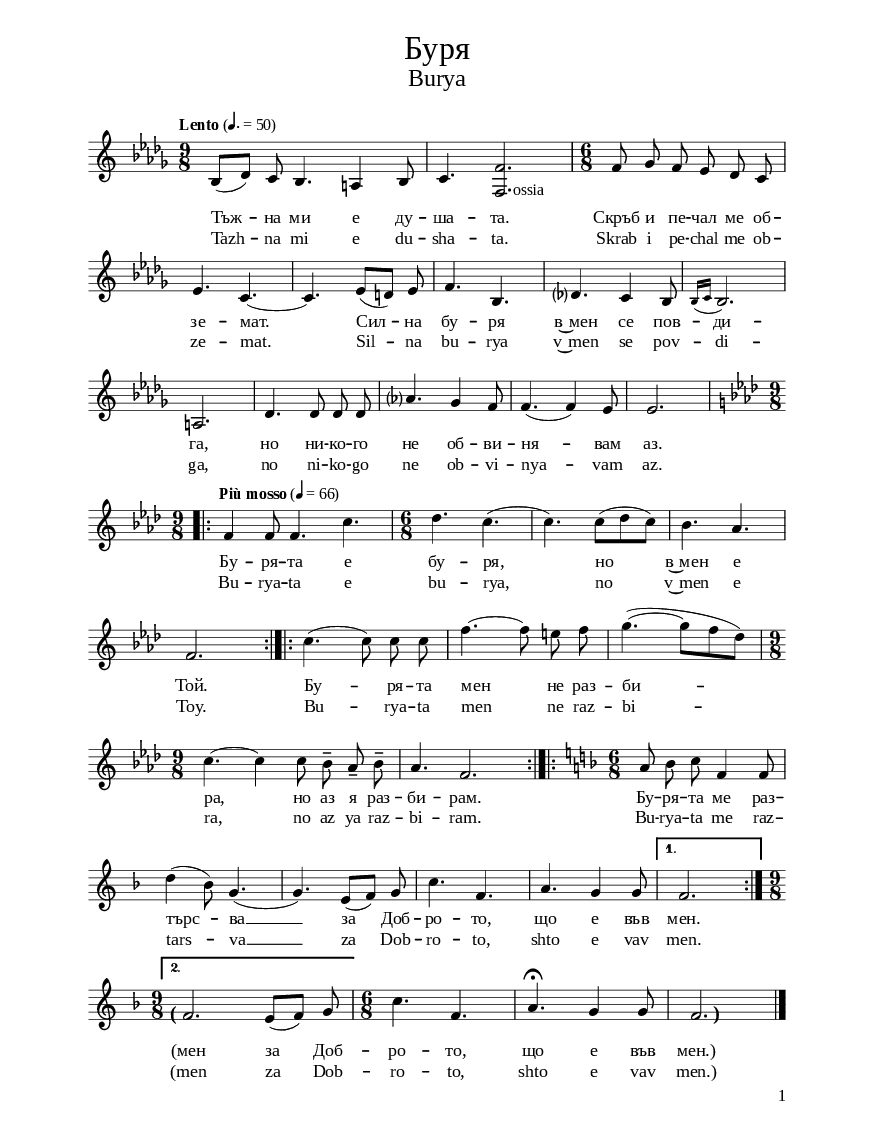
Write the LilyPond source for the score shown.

\version "2.22.1"

\include "include/globals.ily"

\bookpart {
  \include "include/bookpart-paper.ily"
  \score {
    \include "include/score-layout.ily"

    \new Voice \relative c' {
      \clef treble
      \key des \major
      \time 9/8
      \tempoFunc "Lento" 4. "50"
      \autoBeamOff
      bes8 ( [  des8 ) ]  c8  bes4. a4  bes8 | 
      \override TextScript.extra-offset = #'(2.5 . 2)
      c4. < f, f' >2.-\markup { ossia } | % 4
      \time 6/8
      f'8  ges8  f8  es8  des8
      c8 \break | % 5
      es4.  c4. ~ | % 6
      c4.  es8 ( [  d8 ) ]  es8 | % 7
      f4.  bes,4. | % 8
      des?4.  c4  bes8 | % 9
      \acciaccatura {  bes16[c16] }  bes2.
      \break |
      a2. | % 11
      des4.  des8  des8  des8 | % 12
      as'?4.  ges4  f8 | % 13
      f4. ( f4 ) es8 | % 14
      es2. | \bar "||" \break 

        \key as \major \time 9/8 | % 15

        \bar ".|:" \tempoFunc "            Più mosso" 4 "66" f4  f8  f4.  c'4. | % 16

        \time 6/8 des4.  c4.( | % 17
        c4. ) c8 ( [ des8  c8 ) ]
        bes4.  as4. | \break% 18
        f2.
          | % 19
          \bar ":|.|:" c'4. ( c8 ) c8  c8 |
          f4. ~  f8  e8  f8 | % 21

          g4. ( ~  g8 [  f8 des8 ) ] \time 9/8 \break | % 22
          c4. ~  c4  c8 bes8 --  as8 --  bes8 -- |
          as4. f2. | \bar ":|.|:"  \key f \major 
         \repeat volta 2 {
          
          \time 6/8 | % 25

            a8  bes8  c8 f,4  f8 \break |  d'4 (   bes8 ) 

            g4.  ( | g4.  )

              e8 ( [  f8 ])  g8 
              | % 27

              c4.  f,4. |  a4.  g4  g8 | }  \alternative {
              {f2. | } 
            
              { \time 9/8  
              
              \once \override TextScript.extra-offset = #'(-1.8 . 2.5)
              f2.-\markup \bold \fontsize #+2 {"("} e8 [(f8)] 
              
              g8 | } 
            
            
            }
            \time 6/8 c4. f,4. | a4. \fermata g4 g8 | 
            \once \override TextScript.extra-offset = #'(3 . 2.5)
            
            f2.-\markup \bold \fontsize #+2 {")"} \bar "|."
        }

        \addlyrics {
          Тъж -- на ми е ду -- ша -- та.
          Скръб и пе -- чал ме об -- зе --
          мат.  Сил -- на бу -- ря
          в~мен се пов --  ди -- га,
          но ни -- ко -- го не об -- ви -- ня
          -- вам аз. Бу -- ря -- та е бу -- ря,
          но   в~мен е Той. Бу --
          ря -- та мен  не раз -- би --
          ра,  но аз я раз -- би
          -- рам. Бу -- ря -- та ме раз --
          търс  -- ва __ за  Доб -- ро --
          то, що е във мен. "(мен" за  Доб -- ро --
          то, що е във "мен.)"
          }
          
          \addlyrics { Tazh -- na mi e du -- sha -- ta.
          Skrab i pe -- chal me ob -- ze --
          mat.  Sil -- na bu -- rya
          v~men se pov --  di -- ga,
          no ni -- ko -- go ne ob -- vi -- nya
          -- vam az. Bu -- rya -- ta e bu -- rya,
          no   v~men e Toy. Bu --
          rya -- ta men  ne raz -- bi --
          ra,  no az ya raz -- bi
          -- ram. Bu -- rya -- ta me raz --
          tars  -- va __ za  Dob -- ro --
          to, shto e vav men. "(men" za  Dob -- ro --
          to, shto e vav "men.)"
          }

          \header {
            title = \titleFunc "Буря" "Burya"
          }

          \midi{}

        } % score



        % include foreign translation(s) of the song
        \version "2.22.1"

\markup \fill-line { \fontsize #deTitleFontSize "Sturm" }
\markup \null
\markup \null
\markup \fontsize #deCoupletFontSize {
  \hspace #14
  \override #`(baseline-skip . ,deCoupletBaselineSkip)

  \column {
    \line { " " }
   \line { " " Trauer und Kummer überkommen mich.}

   \line { " " Ein starker Sturm erhebt sich in mir,}

   \line { " "  aber ich klage niemanden an.}

   \line { " " Der Sturm ist ein Sturm, aber Er ist in mir.}

   \line { " " Der Sturm versteht mich nicht,}

 \line { " " ich aber verstehe ihn.}

   \line { " " Der Sturm schüttelt mich durch}

   \line { " " für das Gute, das in mir ist.}


  }
}


      } % bookpart
